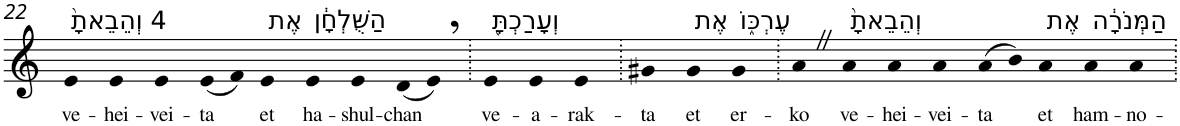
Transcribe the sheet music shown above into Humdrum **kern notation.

**kern	**text
*part1	*part1
*staff1	*staff1
*I"Piano	*
*I'Pno	*
!!LO:PB:g=z
*clefG2	*
*k[]	*
=22	=22
!LO:TX:a:t=4 וְהֵבֵאתָ֙	!
!	!LO:LY:b
4e	ve-
!	!LO:LY:b
4e	-hei-
!	!LO:LY:b
4e	-vei-
!	!LO:LY:b
(8e	-ta
8f)	.
!LO:TX:a:t=אֶת	!
!	!LO:LY:b
4e	et
!LO:TX:a:t=הַשֻּׁלְחָ֔ן	!
!	!LO:LY:b
4e	ha-
!	!LO:LY:b
4e	-shul-
!	!LO:LY:b
(8d	-chan
8e,)	.
=23.	=23.
!LO:TX:a:t=וְעָרַכְתָּ֖	!
!	!LO:LY:b
4e	ve-
!	!LO:LY:b
4e	-a-
!	!LO:LY:b
4e	-rak-
=24.	=24.
!	!LO:LY:b
4g#X	-ta
!LO:TX:a:t=אֶת	!
!	!LO:LY:b
4g#	et
!LO:TX:a:t=עֶרְכּ֑וֹ	!
!	!LO:LY:b
4g#	er-
=25.	=25.
!	!LO:LY:b
4aZ	-ko
!LO:TX:a:t=וְהֵבֵאתָ֙	!
!	!LO:LY:b
4a	ve-
!	!LO:LY:b
4a	-hei-
!	!LO:LY:b
4a	-vei-
!	!LO:LY:b
(8a	-ta
8b)	.
!LO:TX:a:t=אֶת	!
!	!LO:LY:b
4a	et
!LO:TX:a:t=הַמְּנֹרָ֔ה	!
!	!LO:LY:b
4a	ham-
!	!LO:LY:b
4a	-no-
=.	=.
*-	*-
